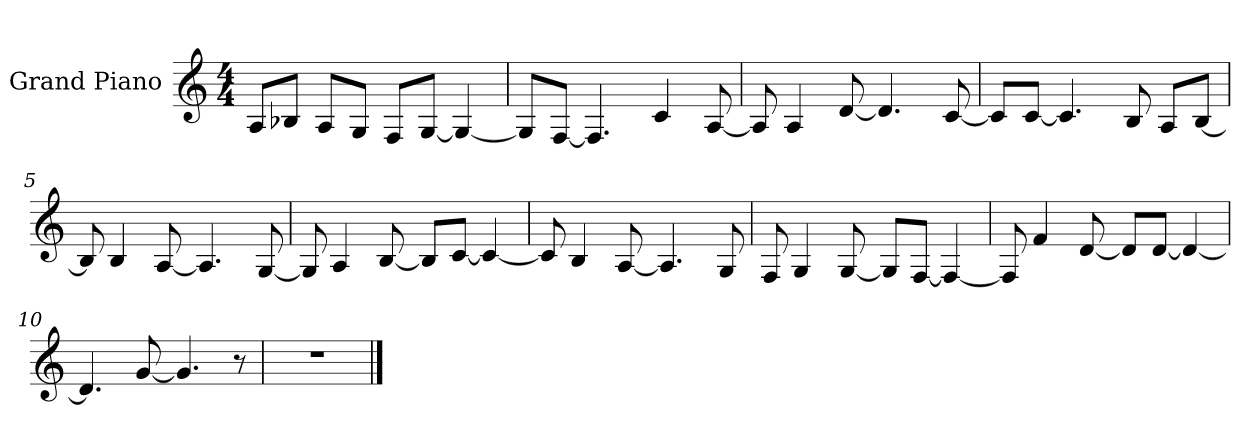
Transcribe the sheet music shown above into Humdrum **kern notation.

**kern
*part1
*staff1
*I"Grand Piano
*clefG2
*k[]
*C:
*M4/4
*MM150
=1
8AL
8B-XJ
8AL
8GJ
8FL
[8GJ
4G_
=2
8GL]
[8FJ
4.F]
4c
[8A
=3
8A]
4A
[8d
4.d]
[8c
=4
8cL]
[8cJ
4.c]
8B
8AL
[8BJ
=5
8B]
4B
[8A
4.A]
[8G
=6
8G]
4A
[8B
8BL]
[8cJ
4c_
=7
8c]
4B
[8A
4.A]
8G
=8
8F
4G
[8G
8GL]
[8FJ
4F_
=9
8F]
4f
[8d
8dL]
[8dJ
4d_
=10
4.d]
[8g
4.g]
8r
=11
1r
==
*-
